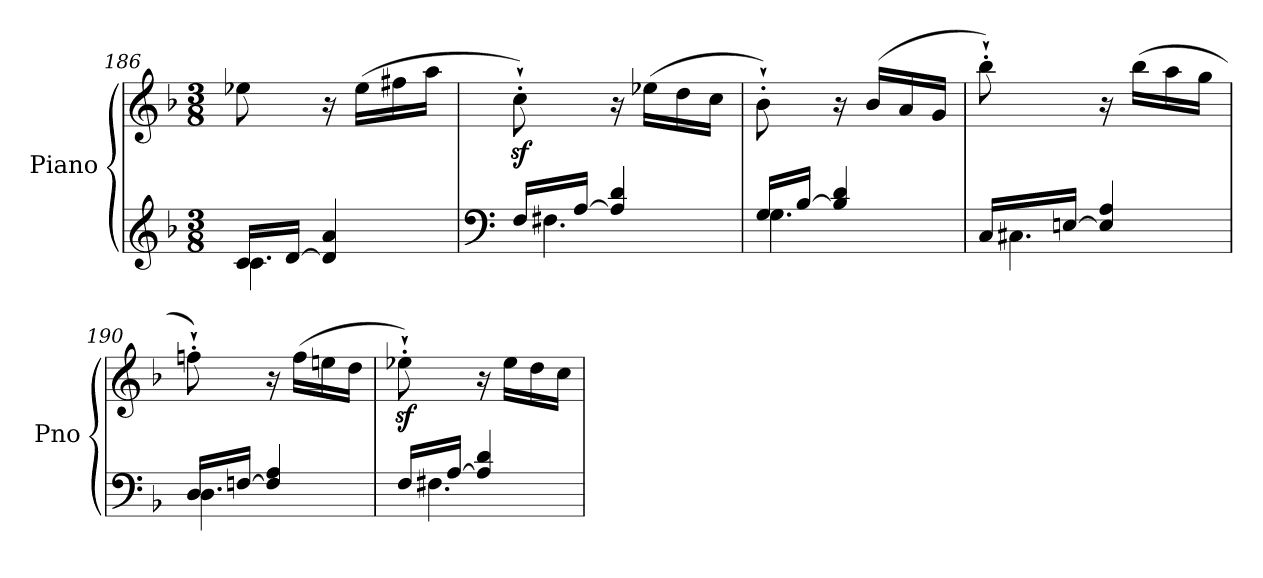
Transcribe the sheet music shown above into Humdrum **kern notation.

**kern	**kern
*part1	*part1
*staff2	*staff1
*I"Piano	*
*I'Pno	*
!!LO:LB:g=z
*clefG2	*clefG2
*k[b-]	*k[b-]
*M3/8	*M3/8
=186	=186
*^	*
16c/LL	4.c\	8ee-X\
[16d/JJ	.	.
4d/] 4a/	.	16r
.	.	(16ee-\LL
.	.	16ff#X\
.	.	16aa\JJ
!!LO:LB:g=z
=187	=187	=187
*clefF4	*	*
16F/LL	4.F#X\	8ccz<`'\)
[16A/JJ	.	.
4A/] 4d/	.	16r
.	.	(16ee-X\LL
.	.	16dd\
.	.	16cc\JJ
=188	=188	=188
16G/LL	4.G\	8b-`'\)
[16B-/JJ	.	.
4B-/] 4d/	.	16r
.	.	(16b-/LL
.	.	16a/
.	.	16g/JJ
=189	=189	=189
16C/LL	4.C#X\	8bb-`'\)
[16En/JJ	.	.
4E/] 4A/	.	16r
.	.	(16bb-\LL
.	.	16aa\
.	.	16gg\JJ
=190	=190	=190
16D/LL	4.D\	8ffn`'\)
[16Fn/JJ	.	.
4F/] 4A/	.	16r
.	.	(16ff\LL
.	.	16een\
.	.	16dd\JJ
!!LO:LB:g=z
=191	=191	=191
16F/LL	4.F#X\	8ee-Xz<`'\)
[16A/JJ	.	.
4A/] 4d/	.	16r
.	.	16ee-\LL
.	.	16dd\
.	.	16cc\JJ
*v	*v	*
=	=
*-	*-
